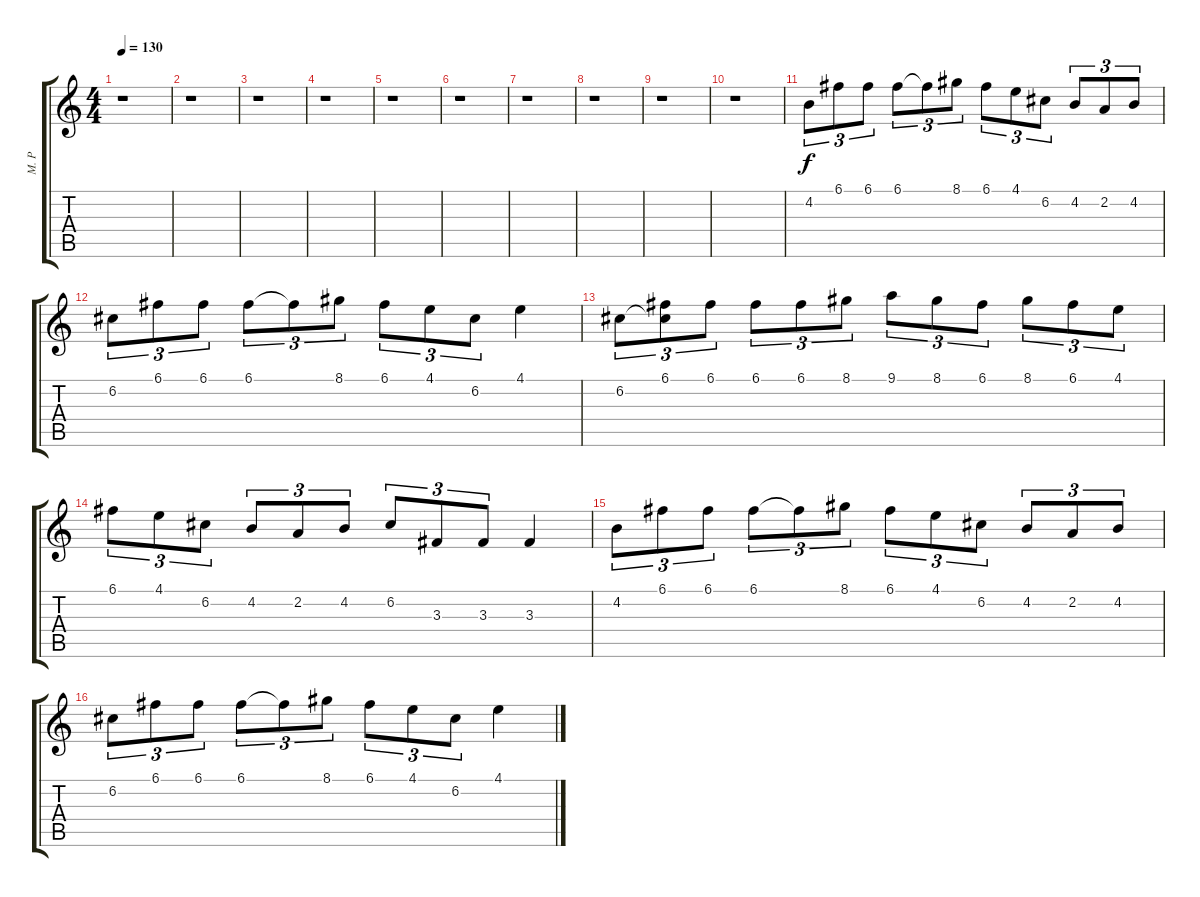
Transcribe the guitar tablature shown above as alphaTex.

\track ("      M. Persson (solo)" "      M. P") {instrument overdrivenguitar}
\staff {score tabs}
\tuning (C4 G3 Eb3 Bb2 F2 C2) {hide}
\ts (4 4)
\tempo 130
\clef g2
\ks c
r.1{dy mp} |
r.1 |
r.1 |
r.1 |
r.1 |
r.1 |
r.1 |
r.1 |
r.1 |
r.1 |
4.2.8{tu (3 2) dy f} 6.1.8{tu (3 2)} 6.1.8{tu (3 2)} 6.1.8{tu (3 2)} 6.1{t}.8{tu (3 2)} 8.1.8{tu (3 2)} 6.1.8{tu (3 2)} 4.1.8{tu (3 2)} 6.2.8{tu (3 2)} 4.2.8{tu (3 2)} 2.2.8{tu (3 2)} 4.2.8{tu (3 2)} |
6.2.8{tu (3 2)} 6.1.8{tu (3 2)} 6.1.8{tu (3 2)} 6.1.8{tu (3 2)} 6.1{t}.8{tu (3 2)} 8.1.8{tu (3 2)} 6.1.8{tu (3 2)} 4.1.8{tu (3 2)} 6.2.8{tu (3 2)} 4.1.4 |
6.2.8{tu (3 2)} (6.1 6.2{t}).8{tu (3 2)} 6.1.8{tu (3 2)} 6.1.8{tu (3 2)} 6.1.8{tu (3 2)} 8.1.8{tu (3 2)} 9.1.8{tu (3 2)} 8.1.8{tu (3 2)} 6.1.8{tu (3 2)} 8.1.8{tu (3 2)} 6.1.8{tu (3 2)} 4.1.8{tu (3 2)} |
6.1.8{tu (3 2)} 4.1.8{tu (3 2)} 6.2.8{tu (3 2)} 4.2.8{tu (3 2)} 2.2.8{tu (3 2)} 4.2.8{tu (3 2)} 6.2.8{tu (3 2)} 3.3.8{tu (3 2)} 3.3.8{tu (3 2)} 3.3.4 |
4.2.8{tu (3 2)} 6.1.8{tu (3 2)} 6.1.8{tu (3 2)} 6.1.8{tu (3 2)} 6.1{t}.8{tu (3 2)} 8.1.8{tu (3 2)} 6.1.8{tu (3 2)} 4.1.8{tu (3 2)} 6.2.8{tu (3 2)} 4.2.8{tu (3 2)} 2.2.8{tu (3 2)} 4.2.8{tu (3 2)} |
6.2.8{tu (3 2)} 6.1.8{tu (3 2)} 6.1.8{tu (3 2)} 6.1.8{tu (3 2)} 6.1{t}.8{tu (3 2)} 8.1.8{tu (3 2)} 6.1.8{tu (3 2)} 4.1.8{tu (3 2)} 6.2.8{tu (3 2)} 4.1.4
